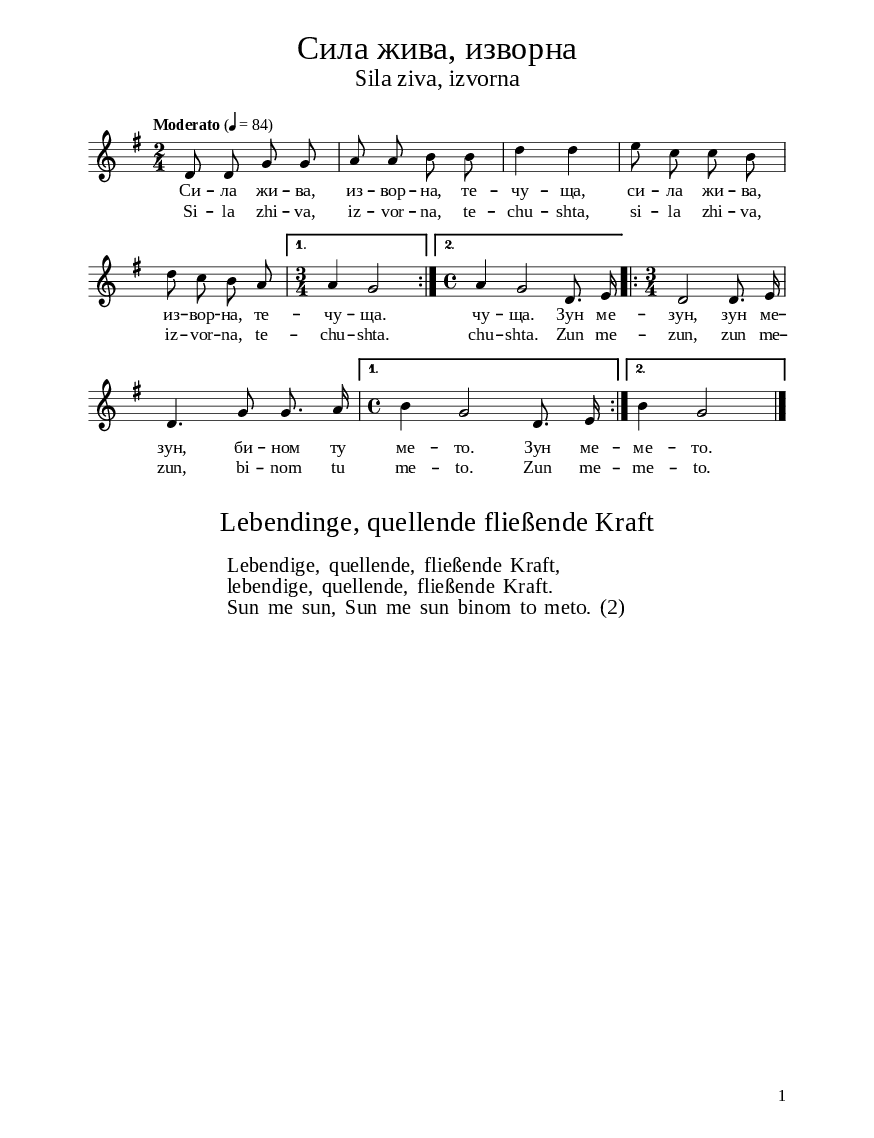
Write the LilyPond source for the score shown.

\version "2.22.1"

% include paper part and global functions
\include "include/globals.ily"

\bookpart {
  \include "include/bookpart-paper.ily"
  \score {
    \include "include/score-layout.ily"

    \new Voice \absolute {
     \clef treble
      \key g \major
      \time 2/4
      \tempoFunc "Moderato" 4 "84"
      \autoBeamOff

      \repeat volta 2 {
        d'8 d' g' g' | a'8 a' b' b' | d''4 d'' | e''8 c'' c'' b' \break |

        d''8 c'' b' a' |
      } \alternative { { \time 3/4 a'4 g'2 |} { \time 4/4  a'4 g'2 d'8. e'16 | } } \repeat volta 2 {
        \time 3/4 d'2 d'8. e'16 \break |

        d'4. g'8 g'8. a'16 |
      }
      \alternative  {
        {\time 4/4 b'4 g'2 d'8. e'16 | }
        { b'4 g'2 \bar "|."}
      }
    }

    \addlyrics {
      Си --
      ла жи -- ва, из -- вор -- на, те -- чу -- ща, си
      -- ла жи -- ва, из -- вор -- на, те -- чу -- ща.
      чу -- ща. Зун ме -- зун, зун ме -- зун, би --
      ном ту ме -- то. Зун ме -- ме -- то.
    }
    \addlyrics {
      Si --
      la zhi -- va, iz -- vor -- na, te -- chu -- shta, si
      -- la zhi -- va, iz -- vor -- na, te -- chu -- shta.
      chu -- shta. Zun me -- zun, zun me -- zun, bi --
      nom tu me -- to. Zun me -- me -- to.
    }
    \header {
      title = \titleFunc "Сила жива, изворна" "Sila ziva, izvorna"
    }

    \midi{}

  } % score

  
  % include foreign translation(s) of the song
  \version "2.22.1"

\markup \fill-line { \fontsize #deTitleFontSize "Lebendinge, quellende fließende Kraft" }
\markup \null
\markup \null
\markup \fontsize #deCoupletFontSize {
  \hspace #12
  \override #`(baseline-skip . ,deCoupletBaselineSkip)

  \column {

    \line { " " Lebendige, quellende, fließende Kraft,}

    \line { " " lebendige, quellende, fließende Kraft. }

    \line { " " Sun me sun, Sun me sun binom to meto. (2) }




  }
}


} % bookpart
